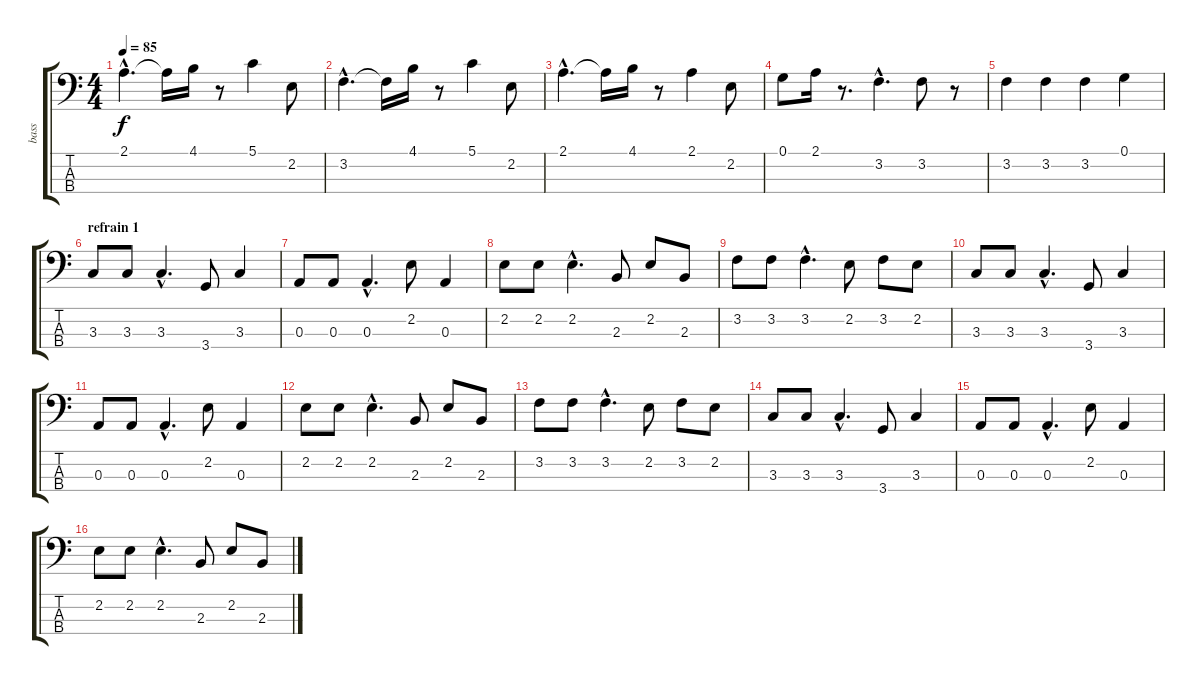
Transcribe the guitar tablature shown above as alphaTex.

\track ("bass" "bass") {instrument electricbassfinger}
\staff {score tabs}
\tuning (G2 D2 A1 E1) {hide}
\ts (4 4)
\tempo 85
\clef f4
\ks c
2.1{hac}.4{d dy f} 2.1{t}.16 4.1.16 r.8 5.1.4 2.2.8 |
3.2{hac}.4{d} 3.2{t}.16 4.1.16 r.8 5.1.4 2.2.8 |
2.1{hac}.4{d} 2.1{t}.16 4.1.16 r.8 2.1.4 2.2.8 |
0.1.8 2.1.16 r.8{d} 3.2{hac}.4{d} 3.2.8 r.8 |
3.2.4 3.2.4 3.2.4 0.1.4 |
\section ("" "refrain 1")
3.3.8 3.3.8 3.3{hac}.4{d} 3.4.8 3.3.4 |
0.3.8 0.3.8 0.3{hac}.4{d} 2.2.8 0.3.4 |
2.2.8 2.2.8 2.2{hac}.4{d} 2.3.8 2.2.8 2.3.8 |
3.2.8 3.2.8 3.2{hac}.4{d} 2.2.8 3.2.8 2.2.8 |
3.3.8 3.3.8 3.3{hac}.4{d} 3.4.8 3.3.4 |
0.3.8 0.3.8 0.3{hac}.4{d} 2.2.8 0.3.4 |
2.2.8 2.2.8 2.2{hac}.4{d} 2.3.8 2.2.8 2.3.8 |
3.2.8 3.2.8 3.2{hac}.4{d} 2.2.8 3.2.8 2.2.8 |
3.3.8 3.3.8 3.3{hac}.4{d} 3.4.8 3.3.4 |
0.3.8 0.3.8 0.3{hac}.4{d} 2.2.8 0.3.4 |
2.2.8 2.2.8 2.2{hac}.4{d} 2.3.8 2.2.8 2.3.8
